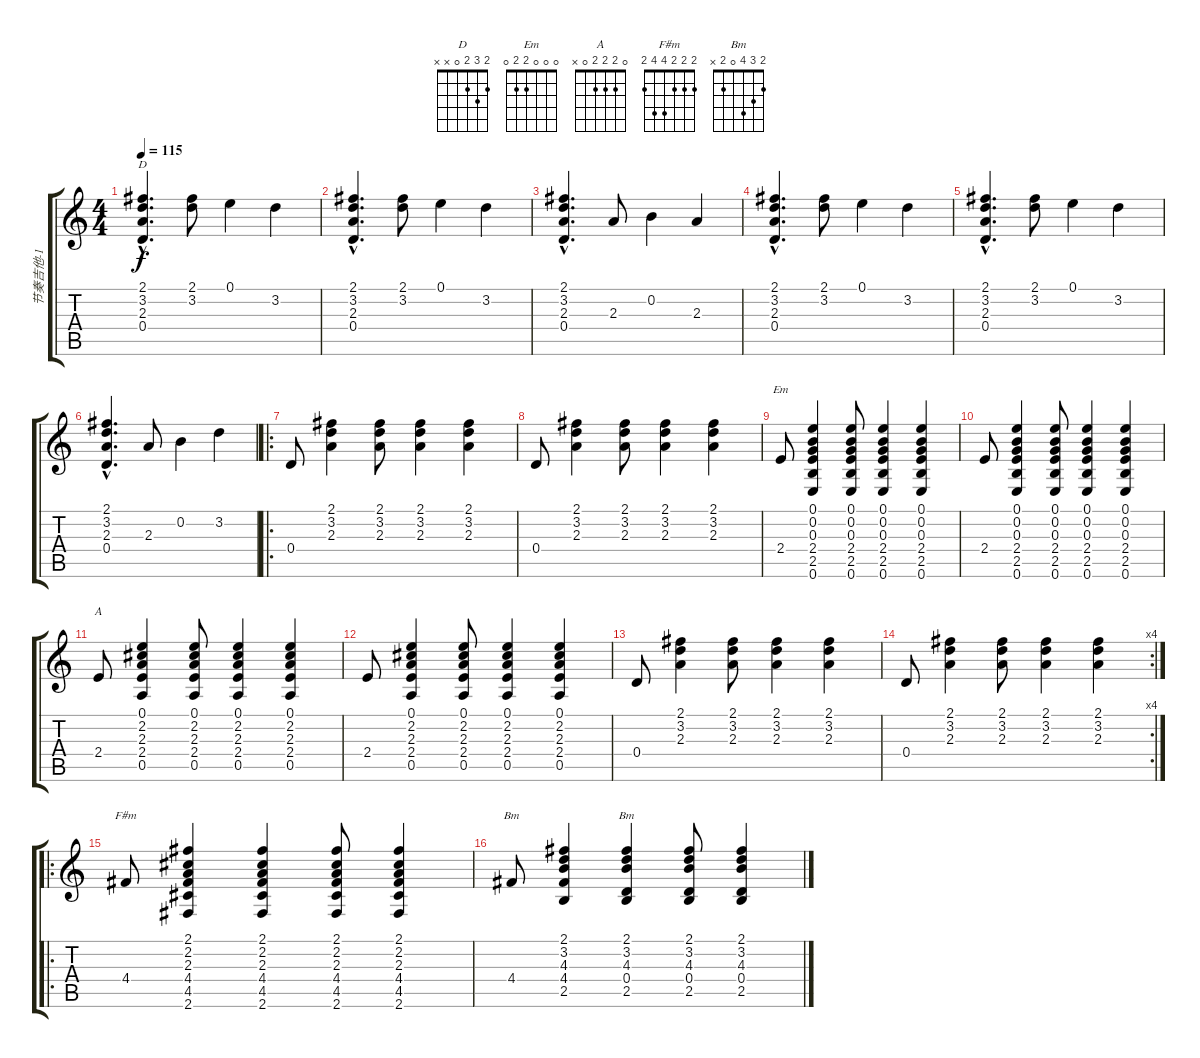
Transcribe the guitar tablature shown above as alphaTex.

\track ("节奏吉他-1" "节奏吉他-1") {instrument acousticguitarsteel}
\staff {score tabs}
\tuning (E4 B3 G3 D3 A2 E2) {hide}
\chord ("D" 2 3 2 0 x x)
\chord ("Em" 0 0 0 2 2 0)
\chord ("A" 0 2 2 2 0 x)
\chord ("F#m" 2 2 2 4 4 2)
\chord ("Bm" 2 3 4 4 2 x)
\chord ("Bm" 2 3 4 0 2 x)
\ts (4 4)
\tempo 115
\clef g2
\ks c
(2.1{hac} 3.2{hac} 2.3{hac} 0.4{hac}).4{d ch "D" dy f instrument acousticguitarsteel} (2.1 3.2).8 0.1.4 3.2.4 |
(2.1{hac} 3.2{hac} 2.3{hac} 0.4{hac}).4{d} (2.1 3.2).8 0.1.4 3.2.4 |
(2.1{hac} 3.2{hac} 2.3{hac} 0.4{hac}).4{d} 2.3.8 0.2.4 2.3.4 |
(2.1{hac} 3.2{hac} 2.3{hac} 0.4{hac}).4{d} (2.1 3.2).8 0.1.4 3.2.4 |
(2.1{hac} 3.2{hac} 2.3{hac} 0.4{hac}).4{d} (2.1 3.2).8 0.1.4 3.2.4 |
(2.1{hac} 3.2{hac} 2.3{hac} 0.4{hac}).4{d} 2.3.8 0.2.4 3.2.4 |
\ro
0.4.8 (2.1 3.2 2.3).4 (2.1 3.2 2.3).8 (2.1 3.2 2.3).4 (2.1 3.2 2.3).4 |
0.4.8 (2.1 3.2 2.3).4 (2.1 3.2 2.3).8 (2.1 3.2 2.3).4 (2.1 3.2 2.3).4 |
2.4.8{ch "Em"} (0.1 0.2 0.3 2.4 2.5 0.6).4 (0.1 0.2 0.3 2.4 2.5 0.6).8 (0.1 0.2 0.3 2.4 2.5 0.6).4 (0.1 0.2 0.3 2.4 2.5 0.6).4 |
2.4.8 (0.1 0.2 0.3 2.4 2.5 0.6).4 (0.1 0.2 0.3 2.4 2.5 0.6).8 (0.1 0.2 0.3 2.4 2.5 0.6).4 (0.1 0.2 0.3 2.4 2.5 0.6).4 |
2.4.8{ch "A"} (0.1 2.2 2.3 2.4 0.5).4 (0.1 2.2 2.3 2.4 0.5).8 (0.1 2.2 2.3 2.4 0.5).4 (0.1 2.2 2.3 2.4 0.5).4 |
2.4.8 (0.1 2.2 2.3 2.4 0.5).4 (0.1 2.2 2.3 2.4 0.5).8 (0.1 2.2 2.3 2.4 0.5).4 (0.1 2.2 2.3 2.4 0.5).4 |
0.4.8 (2.1 3.2 2.3).4 (2.1 3.2 2.3).8 (2.1 3.2 2.3).4 (2.1 3.2 2.3).4 |
\rc 4
0.4.8 (2.1 3.2 2.3).4 (2.1 3.2 2.3).8 (2.1 3.2 2.3).4 (2.1 3.2 2.3).4 |
\ro
4.4.8{ch "F#m"} (2.1 2.2 2.3 4.4 4.5 2.6).4 (2.1 2.2 2.3 4.4 4.5 2.6).4 (2.1 2.2 2.3 4.4 4.5 2.6).8 (2.1 2.2 2.3 4.4 4.5 2.6).4 |
4.4.8{ch "Bm"} (2.1 3.2 4.3 4.4 2.5).4 (2.1 3.2 4.3 0.4 2.5).4{ch "Bm"} (2.1 3.2 4.3 0.4 2.5).8 (2.1 3.2 4.3 0.4 2.5).4
